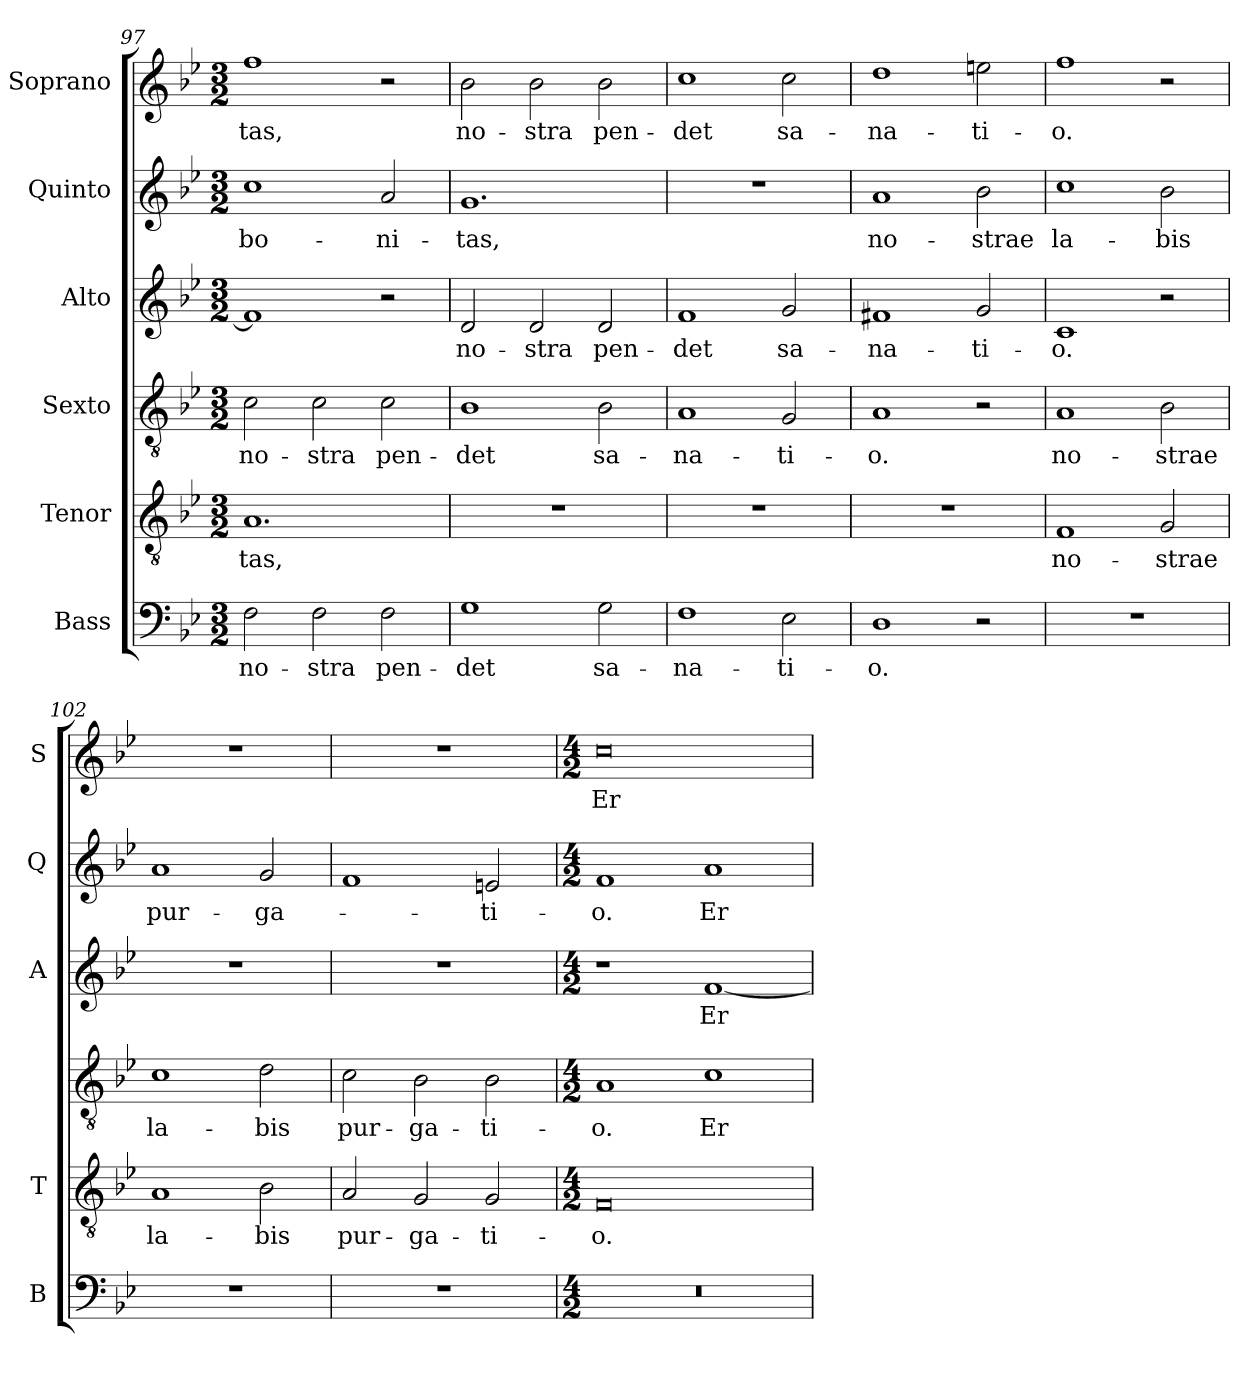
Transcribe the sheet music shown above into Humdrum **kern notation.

**kern	**text	**kern	**text	**kern	**text	**kern	**text	**kern	**text	**kern	**text
*part6	*part6	*part5	*part5	*part4	*part4	*part3	*part3	*part2	*part2	*part1	*part1
*staff6	*staff6	*staff5	*staff5	*staff4	*staff4	*staff3	*staff3	*staff2	*staff2	*staff1	*staff1
*I"Bass	*	*I"Tenor	*	*I"Sexto	*	*I"Alto	*	*I"Quinto	*	*I"Soprano	*
*I'B	*	*I'T	*	*	*	*I'A	*	*I'Q	*	*I'S	*
*clefF4	*	*clefGv2	*	*clefGv2	*	*clefG2	*	*clefG2	*	*clefG2	*
*k[b-e-]	*	*k[b-e-]	*	*k[b-e-]	*	*k[b-e-]	*	*k[b-e-]	*	*k[b-e-]	*
*B-:	*	*B-:	*	*B-:	*	*B-:	*	*B-:	*	*B-:	*
*M3/2	*	*M3/2	*	*M3/2	*	*M3/2	*	*M3/2	*	*M3/2	*
=97	=97	=97	=97	=97	=97	=97	=97	=97	=97	=97	=97
!	!LO:LY:b	!	!LO:LY:b	!	!LO:LY:b	!	!	!	!LO:LY:b	!	!LO:LY:b
2F\	no-	1.A	-tas,	2c\	no-	1f]	.	1cc	bo-	1ff	-tas,
!	!LO:LY:b	!	!	!	!LO:LY:b	!	!	!	!	!	!
2F\	-stra	.	.	2c\	-stra	.	.	.	.	.	.
!	!LO:LY:b	!	!	!	!LO:LY:b	!	!	!	!LO:LY:b	!	!
2F\	pen-	.	.	2c\	pen-	2r	.	2a/	-ni-	2r	.
!!LO:LB:g=z
=98	=98	=98	=98	=98	=98	=98	=98	=98	=98	=98	=98
!	!LO:LY:b	!	!	!	!LO:LY:b	!	!LO:LY:b	!	!LO:LY:b	!	!LO:LY:b
1G	-det	1.r	.	1B-	-det	2d/	no-	1.g	-tas,	2b-\	no-
!	!	!	!	!	!	!	!LO:LY:b	!	!	!	!LO:LY:b
.	.	.	.	.	.	2d/	-stra	.	.	2b-\	-stra
!	!LO:LY:b	!	!	!	!LO:LY:b	!	!LO:LY:b	!	!	!	!LO:LY:b
2G\	sa-	.	.	2B-\	sa-	2d/	pen-	.	.	2b-\	pen-
=99	=99	=99	=99	=99	=99	=99	=99	=99	=99	=99	=99
!	!LO:LY:b	!	!	!	!LO:LY:b	!	!LO:LY:b	!	!	!	!LO:LY:b
1F	-na-	1.r	.	1A	-na-	1f	-det	1.r	.	1cc	-det
!	!LO:LY:b	!	!	!	!LO:LY:b	!	!LO:LY:b	!	!	!	!LO:LY:b
2E-\	-ti-	.	.	2G/	-ti-	2g/	sa-	.	.	2cc\	sa-
=100	=100	=100	=100	=100	=100	=100	=100	=100	=100	=100	=100
!	!LO:LY:b	!	!	!	!LO:LY:b	!	!LO:LY:b	!	!LO:LY:b	!	!LO:LY:b
1D	-o.	1.r	.	1A	-o.	1f#X	-na-	1a	no-	1dd	-na-
!	!	!	!	!	!	!	!LO:LY:b	!	!LO:LY:b	!	!LO:LY:b
2r	.	.	.	2r	.	2g/	-ti-	2b-\	-strae	2een\	-ti-
=101	=101	=101	=101	=101	=101	=101	=101	=101	=101	=101	=101
!	!	!	!LO:LY:b	!	!LO:LY:b	!	!LO:LY:b	!	!LO:LY:b	!	!LO:LY:b
1.r	.	1F	no-	1A	no-	1c	-o.	1cc	la-	1ff	-o.
!	!	!	!LO:LY:b	!	!LO:LY:b	!	!	!	!LO:LY:b	!	!
.	.	2G/	-strae	2B-\	-strae	2r	.	2b-\	-bis	2r	.
=102	=102	=102	=102	=102	=102	=102	=102	=102	=102	=102	=102
!	!	!	!LO:LY:b	!	!LO:LY:b	!	!	!	!LO:LY:b	!	!
1.r	.	1A	la-	1c	la-	1.r	.	1a	pur-	1.r	.
!	!	!	!LO:LY:b	!	!LO:LY:b	!	!	!	!LO:LY:b	!	!
.	.	2B-\	-bis	2d\	-bis	.	.	2g/	-ga-	.	.
=103	=103	=103	=103	=103	=103	=103	=103	=103	=103	=103	=103
!	!	!	!LO:LY:b	!	!LO:LY:b	!	!	!	!	!	!
1.r	.	2A/	pur-	2c\	pur-	1.r	.	1f	.	1.r	.
!	!	!	!LO:LY:b	!	!LO:LY:b	!	!	!	!	!	!
.	.	2G/	-ga-	2B-\	-ga-	.	.	.	.	.	.
!	!	!	!LO:LY:b	!	!LO:LY:b	!	!	!	!LO:LY:b	!	!
.	.	2G/	-ti-	2B-\	-ti-	.	.	2en/	-ti-	.	.
!!LO:PB:g=z
=104	=104	=104	=104	=104	=104	=104	=104	=104	=104	=104	=104
*M4/2	*	*M4/2	*	*M4/2	*	*M4/2	*	*M4/2	*	*M4/2	*
!	!	!	!LO:LY:b	!	!LO:LY:b	!	!	!	!LO:LY:b	!	!LO:LY:b
0r	.	0F	-o.	1A	-o.	1r	.	1f	-o.	0cc	Er-
!	!	!	!	!	!LO:LY:b	!	!LO:LY:b	!	!LO:LY:b	!	!
.	.	.	.	1c	Er-	[1f	Er-	1a	Er-	.	.
=	=	=	=	=	=	=	=	=	=	=	=
*-	*-	*-	*-	*-	*-	*-	*-	*-	*-	*-	*-
